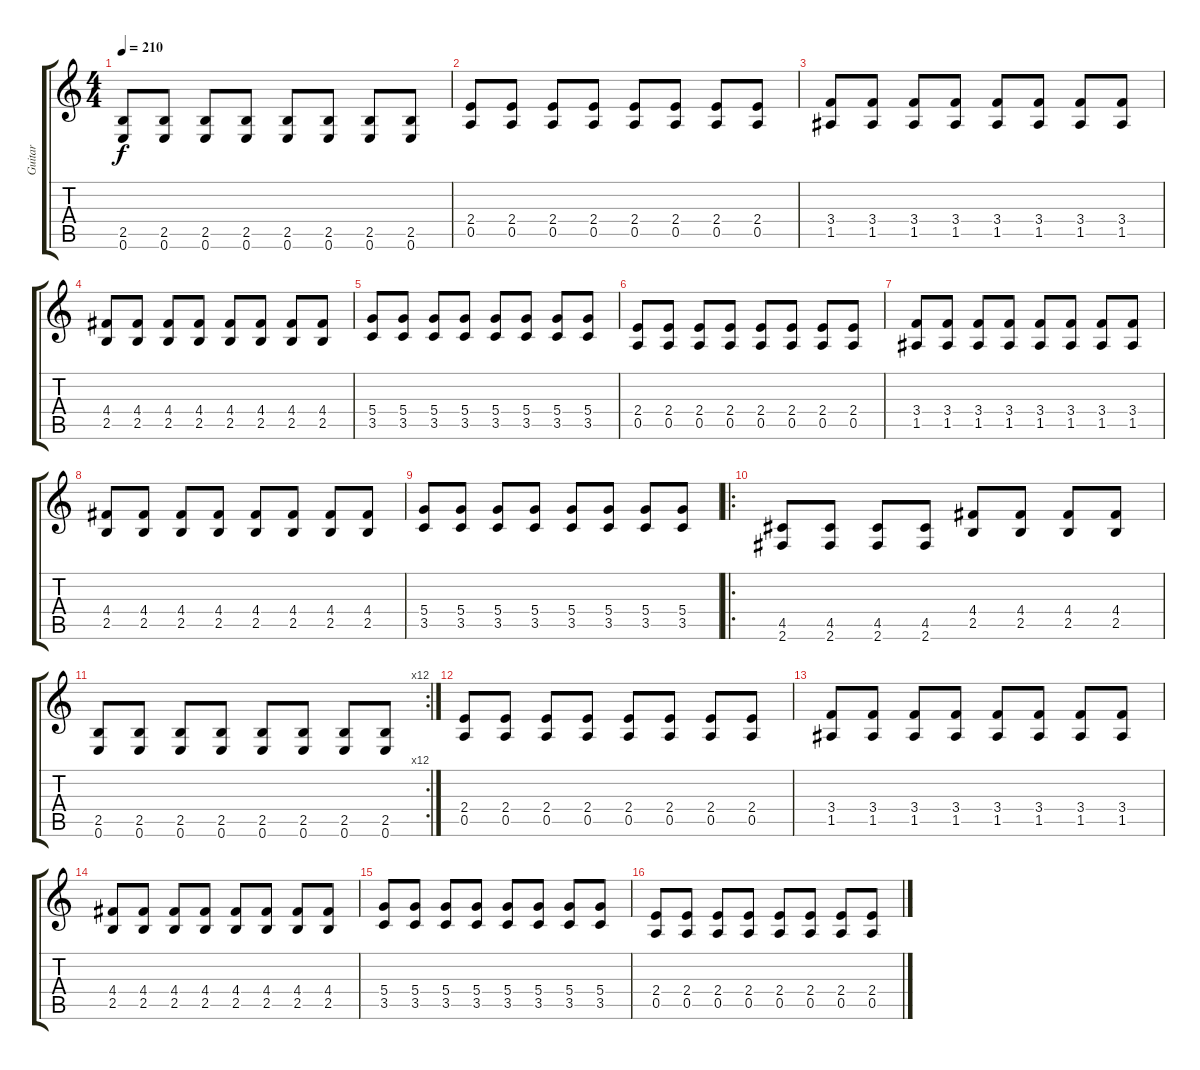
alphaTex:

\track ("Guitar" "Guitar") {instrument distortionguitar}
\staff {score tabs}
\tuning (E4 B3 G3 D3 A2 E2) {hide}
\ts (4 4)
\tempo 210
\clef g2
\ks c
(2.5 0.6).8{dy f} (2.5 0.6).8 (2.5 0.6).8 (2.5 0.6).8 (2.5 0.6).8 (2.5 0.6).8 (2.5 0.6).8 (2.5 0.6).8 |
(2.4 0.5).8 (2.4 0.5).8 (2.4 0.5).8 (2.4 0.5).8 (2.4 0.5).8 (2.4 0.5).8 (2.4 0.5).8 (2.4 0.5).8 |
(3.4 1.5).8 (3.4 1.5).8 (3.4 1.5).8 (3.4 1.5).8 (3.4 1.5).8 (3.4 1.5).8 (3.4 1.5).8 (3.4 1.5).8 |
(4.4 2.5).8 (4.4 2.5).8 (4.4 2.5).8 (4.4 2.5).8 (4.4 2.5).8 (4.4 2.5).8 (4.4 2.5).8 (4.4 2.5).8 |
(5.4 3.5).8 (5.4 3.5).8 (5.4 3.5).8 (5.4 3.5).8 (5.4 3.5).8 (5.4 3.5).8 (5.4 3.5).8 (5.4 3.5).8 |
(2.4 0.5).8 (2.4 0.5).8 (2.4 0.5).8 (2.4 0.5).8 (2.4 0.5).8 (2.4 0.5).8 (2.4 0.5).8 (2.4 0.5).8 |
(3.4 1.5).8 (3.4 1.5).8 (3.4 1.5).8 (3.4 1.5).8 (3.4 1.5).8 (3.4 1.5).8 (3.4 1.5).8 (3.4 1.5).8 |
(4.4 2.5).8 (4.4 2.5).8 (4.4 2.5).8 (4.4 2.5).8 (4.4 2.5).8 (4.4 2.5).8 (4.4 2.5).8 (4.4 2.5).8 |
(5.4 3.5).8 (5.4 3.5).8 (5.4 3.5).8 (5.4 3.5).8 (5.4 3.5).8 (5.4 3.5).8 (5.4 3.5).8 (5.4 3.5).8 |
\ro
(4.5 2.6).8 (4.5 2.6).8 (4.5 2.6).8 (4.5 2.6).8 (4.4 2.5).8 (4.4 2.5).8 (4.4 2.5).8 (4.4 2.5).8 |
\rc 12
(2.5 0.6).8 (2.5 0.6).8 (2.5 0.6).8 (2.5 0.6).8 (2.5 0.6).8 (2.5 0.6).8 (2.5 0.6).8 (2.5 0.6).8 |
(2.4 0.5).8 (2.4 0.5).8 (2.4 0.5).8 (2.4 0.5).8 (2.4 0.5).8 (2.4 0.5).8 (2.4 0.5).8 (2.4 0.5).8 |
(3.4 1.5).8 (3.4 1.5).8 (3.4 1.5).8 (3.4 1.5).8 (3.4 1.5).8 (3.4 1.5).8 (3.4 1.5).8 (3.4 1.5).8 |
(4.4 2.5).8 (4.4 2.5).8 (4.4 2.5).8 (4.4 2.5).8 (4.4 2.5).8 (4.4 2.5).8 (4.4 2.5).8 (4.4 2.5).8 |
(5.4 3.5).8 (5.4 3.5).8 (5.4 3.5).8 (5.4 3.5).8 (5.4 3.5).8 (5.4 3.5).8 (5.4 3.5).8 (5.4 3.5).8 |
(2.4 0.5).8 (2.4 0.5).8 (2.4 0.5).8 (2.4 0.5).8 (2.4 0.5).8 (2.4 0.5).8 (2.4 0.5).8 (2.4 0.5).8
